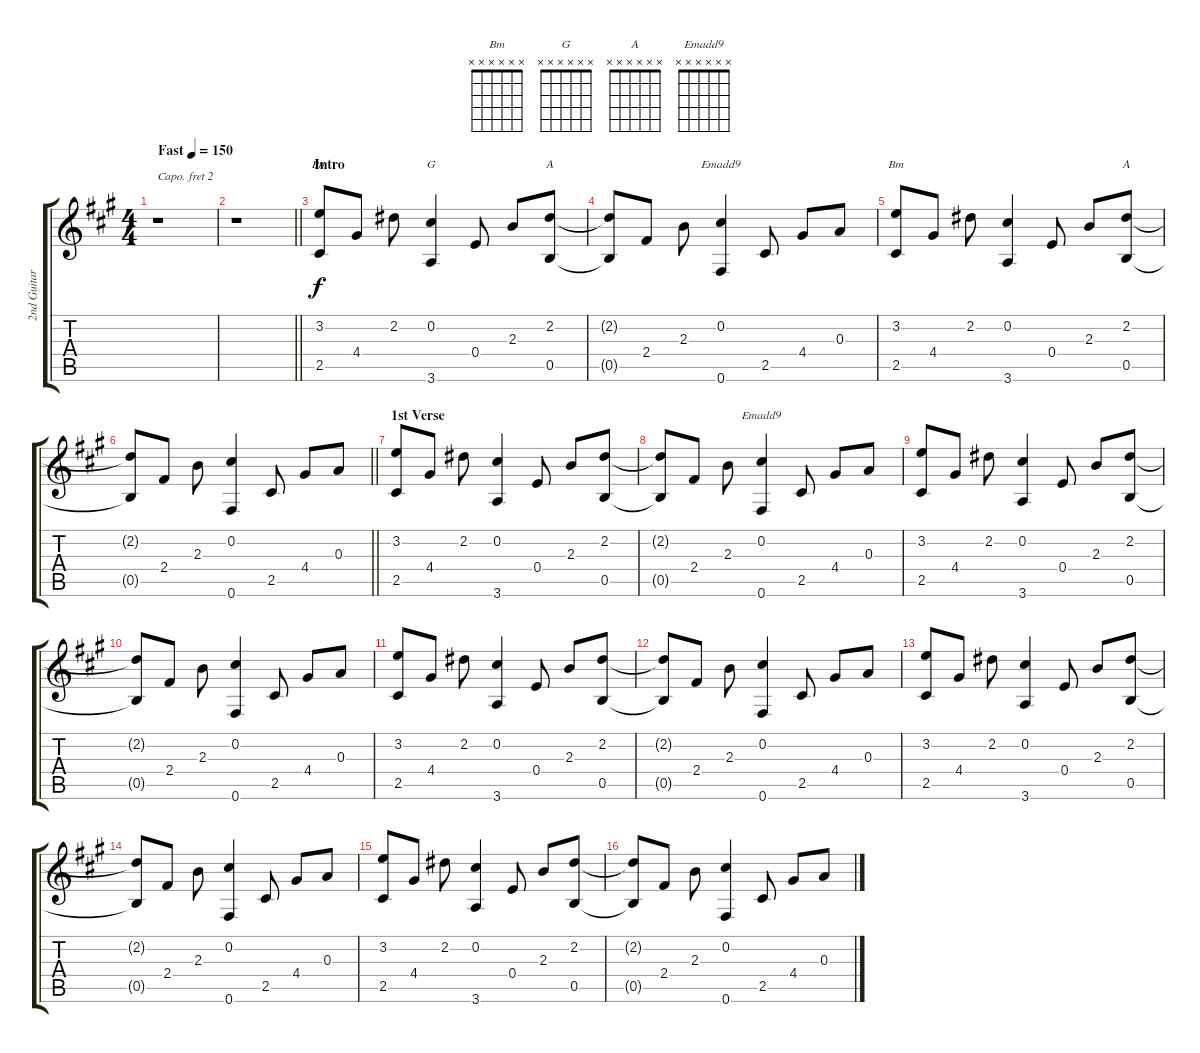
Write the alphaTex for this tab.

\track ("2nd Guitar" "2nd Guitar") {instrument electricguitarjazz}
\staff {score tabs}
\capo 2
\tuning (E4 B3 G3 D3 A2 E2) {hide}
\chord ("Bm" 2 3 4 4 2 x) {barre 2}
\chord ("G" x x x x x x)
\chord ("A" 0 2 2 2 0 x)
\chord ("Emadd9" 0 0 0 4 2 0)
\chord ("Bm" x x x x x x)
\chord ("A" x x x x x x)
\chord ("Emadd9" x x x x x x)
\ts (4 4)
\tempo (150 "Fast")
\clef g2
\ks a
r.1{dy f instrument electricguitarjazz} |
\barLineRight lightlight
r.1 |
\section ("" "Intro")
(3.2 2.5).8{ch "Bm"} 4.4.8 2.2.8 (0.2 3.6).4{ch "G"} 0.4.8 2.3.8 (2.2 0.5).8{ch "A"} |
(2.2{t} 0.5{t}).8 2.4.8 2.3.8 (0.2 0.6).4{ch "Emadd9"} 2.5.8 4.4.8 0.3.8 |
(3.2 2.5).8{ch "Bm"} 4.4.8 2.2.8 (0.2 3.6).4 0.4.8 2.3.8 (2.2 0.5).8{ch "A"} |
\barLineRight lightlight
(2.2{t} 0.5{t}).8 2.4.8 2.3.8 (0.2 0.6).4 2.5.8 4.4.8 0.3.8 |
\section ("" "1st Verse")
(3.2 2.5).8 4.4.8 2.2.8 (0.2 3.6).4 0.4.8 2.3.8 (2.2 0.5).8 |
(2.2{t} 0.5{t}).8 2.4.8 2.3.8 (0.2 0.6).4{ch "Emadd9"} 2.5.8 4.4.8 0.3.8 |
(3.2 2.5).8 4.4.8 2.2.8 (0.2 3.6).4 0.4.8 2.3.8 (2.2 0.5).8 |
(2.2{t} 0.5{t}).8 2.4.8 2.3.8 (0.2 0.6).4 2.5.8 4.4.8 0.3.8 |
(3.2 2.5).8 4.4.8 2.2.8 (0.2 3.6).4 0.4.8 2.3.8 (2.2 0.5).8 |
(2.2{t} 0.5{t}).8 2.4.8 2.3.8 (0.2 0.6).4 2.5.8 4.4.8 0.3.8 |
(3.2 2.5).8 4.4.8 2.2.8 (0.2 3.6).4 0.4.8 2.3.8 (2.2 0.5).8 |
(2.2{t} 0.5{t}).8 2.4.8 2.3.8 (0.2 0.6).4 2.5.8 4.4.8 0.3.8 |
(3.2 2.5).8 4.4.8 2.2.8 (0.2 3.6).4 0.4.8 2.3.8 (2.2 0.5).8 |
(2.2{t} 0.5{t}).8 2.4.8 2.3.8 (0.2 0.6).4 2.5.8 4.4.8 0.3.8
